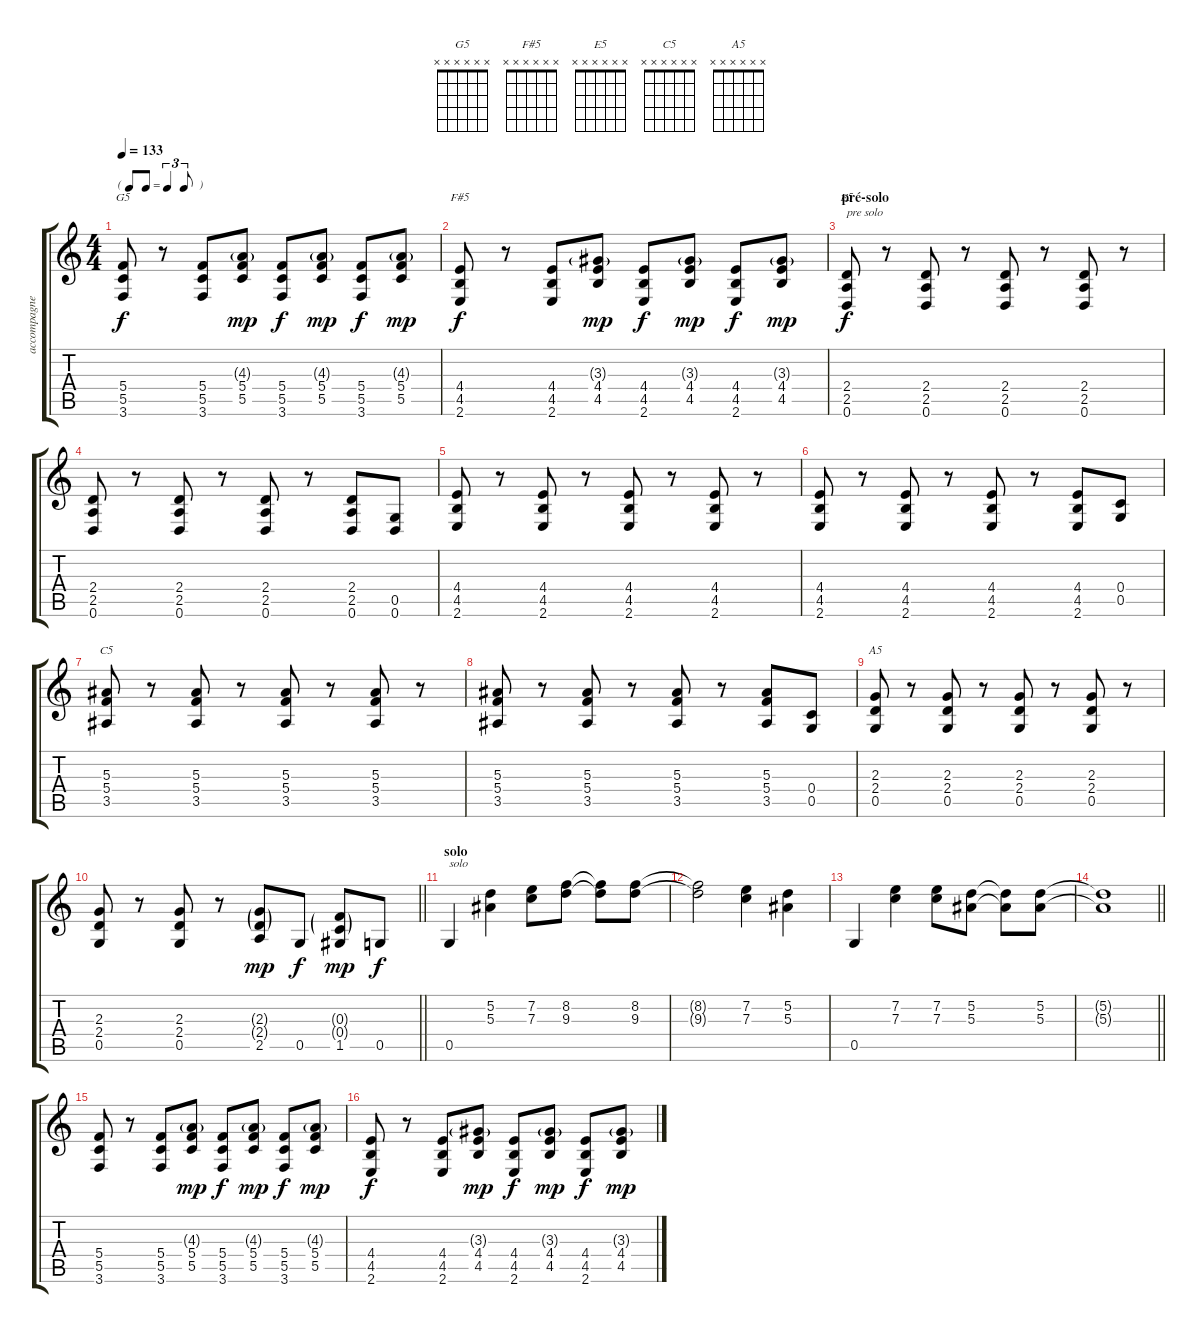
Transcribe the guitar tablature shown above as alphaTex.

\track ("accompagnement" "accompagne") {instrument acousticguitarsteel}
\staff {score tabs}
\tuning (D4 A3 F3 C3 G2 D2) {hide}
\chord ("G5" x x x x x x)
\chord ("F#5" x x x x x x)
\chord ("E5" x x x x x x)
\chord ("C5" x x x x x x)
\chord ("A5" x x x x x x)
\ts (4 4)
\tf triplet8th
\tempo 133
\clef g2
\ks c
(5.4 5.5 3.6).8{ch "G5" dy f} r.8 (5.4 5.5 3.6).8 (4.3{g} 5.4 5.5).8{dy mp} (5.4 5.5 3.6).8{dy f} (4.3{g} 5.4 5.5).8{dy mp} (5.4 5.5 3.6).8{dy f} (4.3{g} 5.4 5.5).8{dy mp} |
(4.4 4.5 2.6).8{ch "F#5" dy f} r.8 (4.4 4.5 2.6).8 (3.3{g} 4.4 4.5).8{dy mp} (4.4 4.5 2.6).8{dy f} (3.3{g} 4.4 4.5).8{dy mp} (4.4 4.5 2.6).8{dy f} (3.3{g} 4.4 4.5).8{dy mp} |
\section ("" "pré-solo")
(2.4 2.5 0.6).8{ch "E5" txt "pre solo" dy f} r.8 (2.4 2.5 0.6).8 r.8 (2.4 2.5 0.6).8 r.8 (2.4 2.5 0.6).8 r.8 |
(2.4 2.5 0.6).8 r.8 (2.4 2.5 0.6).8 r.8 (2.4 2.5 0.6).8 r.8 (2.4 2.5 0.6).8 (0.5 0.6).8 |
(4.4 4.5 2.6).8 r.8 (4.4 4.5 2.6).8 r.8 (4.4 4.5 2.6).8 r.8 (4.4 4.5 2.6).8 r.8 |
(4.4 4.5 2.6).8 r.8 (4.4 4.5 2.6).8 r.8 (4.4 4.5 2.6).8 r.8 (4.4 4.5 2.6).8 (0.4 0.5).8 |
(5.3 5.4 3.5).8{ch "C5"} r.8 (5.3 5.4 3.5).8 r.8 (5.3 5.4 3.5).8 r.8 (5.3 5.4 3.5).8 r.8 |
(5.3 5.4 3.5).8 r.8 (5.3 5.4 3.5).8 r.8 (5.3 5.4 3.5).8 r.8 (5.3 5.4 3.5).8 (0.4 0.5).8 |
(2.3 2.4 0.5).8{ch "A5"} r.8 (2.3 2.4 0.5).8 r.8 (2.3 2.4 0.5).8 r.8 (2.3 2.4 0.5).8 r.8 |
\barLineRight lightlight
(2.3 2.4 0.5).8 r.8 (2.3 2.4 0.5).8 r.8 (2.3{g} 2.4{g} 2.5).8{dy mp} 0.5.8{dy f} (0.3{g} 0.4{g} 1.5).8{dy mp} 0.5.8{dy f} |
\section ("" "solo")
0.5.4{txt "solo"} (5.2 5.3).4 (7.2 7.3).8 (8.2 9.3).8 (8.2{t} 9.3{t}).8 (8.2 9.3).8 |
(8.2{t} 9.3{t}).2 (7.2 7.3).4 (5.2 5.3).4 |
0.5.4 (7.2 7.3).4 (7.2 7.3).8 (5.2 5.3).8 (5.2{t} 5.3{t}).8 (5.2 5.3).8 |
\barLineRight lightlight
(5.2{t} 5.3{t}).1 |
(5.4 5.5 3.6).8 r.8 (5.4 5.5 3.6).8 (4.3{g} 5.4 5.5).8{dy mp} (5.4 5.5 3.6).8{dy f} (4.3{g} 5.4 5.5).8{dy mp} (5.4 5.5 3.6).8{dy f} (4.3{g} 5.4 5.5).8{dy mp} |
(4.4 4.5 2.6).8{dy f} r.8 (4.4 4.5 2.6).8 (3.3{g} 4.4 4.5).8{dy mp} (4.4 4.5 2.6).8{dy f} (3.3{g} 4.4 4.5).8{dy mp} (4.4 4.5 2.6).8{dy f} (3.3{g} 4.4 4.5).8{dy mp}
